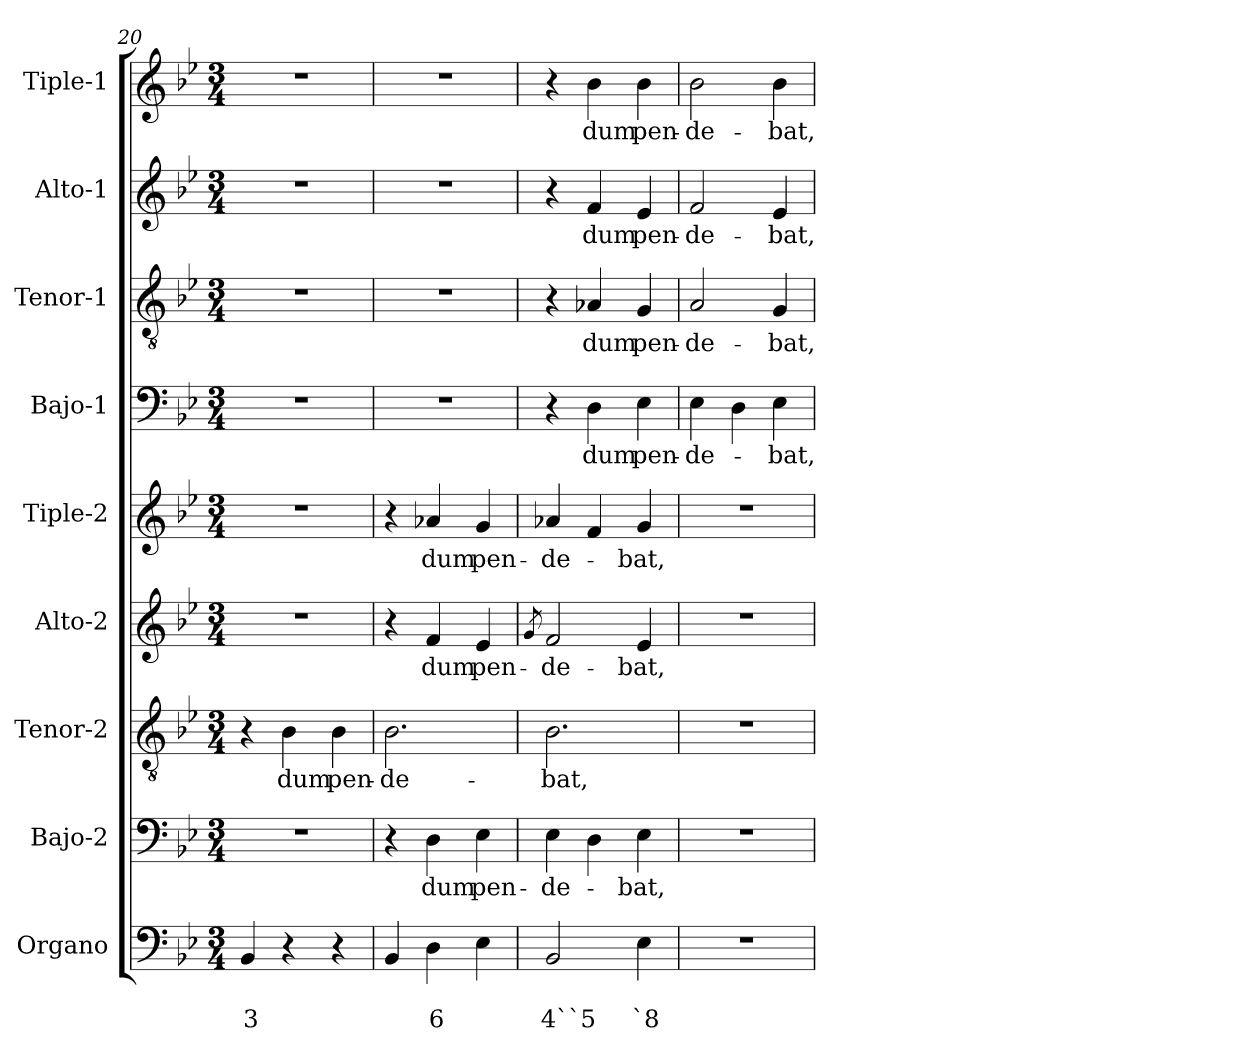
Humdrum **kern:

**kern	**text	**text	**kern	**text	**kern	**text	**kern	**text	**kern	**text	**kern	**text	**kern	**text	**kern	**text	**kern	**text
*part9	*part9	*part9	*part8	*part8	*part7	*part7	*part6	*part6	*part5	*part5	*part4	*part4	*part3	*part3	*part2	*part2	*part1	*part1
*staff9	*staff9	*staff9	*staff8	*staff8	*staff7	*staff7	*staff6	*staff6	*staff5	*staff5	*staff4	*staff4	*staff3	*staff3	*staff2	*staff2	*staff1	*staff1
*I"Organo	*	*	*I"Bajo-2	*	*I"Tenor-2	*	*I"Alto-2	*	*I"Tiple-2	*	*I"Bajo-1	*	*I"Tenor-1	*	*I"Alto-1	*	*I"Tiple-1	*
*	*	*	*I'B-2	*	*I'T-2	*	*I'A-2	*	*	*	*I'B1	*	*I'T1	*	*I'A1	*	*	*
*clefF4	*	*	*clefF4	*	*clefGv2	*	*clefG2	*	*clefG2	*	*clefF4	*	*clefGv2	*	*clefG2	*	*clefG2	*
*k[b-e-]	*	*	*k[b-e-]	*	*k[b-e-]	*	*k[b-e-]	*	*k[b-e-]	*	*k[b-e-]	*	*k[b-e-]	*	*k[b-e-]	*	*k[b-e-]	*
*B-:	*	*	*B-:	*	*B-:	*	*B-:	*	*B-:	*	*B-:	*	*B-:	*	*B-:	*	*B-:	*
*M3/4	*	*	*M3/4	*	*M3/4	*	*M3/4	*	*M3/4	*	*M3/4	*	*M3/4	*	*M3/4	*	*M3/4	*
=20	=20	=20	=20	=20	=20	=20	=20	=20	=20	=20	=20	=20	=20	=20	=20	=20	=20	=20
!	!	!LO:LY:b	!	!	!	!	!	!	!	!	!	!	!	!	!	!	!	!
4BB-/	.	3	2.r	.	4r	.	2.r	.	2.r	.	2.r	.	2.r	.	2.r	.	2.r	.
!	!	!	!	!	!	!LO:LY:b	!	!	!	!	!	!	!	!	!	!	!	!
4r	.	.	.	.	4B-\	dum	.	.	.	.	.	.	.	.	.	.	.	.
!	!	!	!	!	!	!LO:LY:b	!	!	!	!	!	!	!	!	!	!	!	!
4r	.	.	.	.	4B-\	pen-	.	.	.	.	.	.	.	.	.	.	.	.
=21	=21	=21	=21	=21	=21	=21	=21	=21	=21	=21	=21	=21	=21	=21	=21	=21	=21	=21
!	!	!	!	!	!	!LO:LY:b	!	!	!	!	!	!	!	!	!	!	!	!
4BB-/	.	.	4r	.	2.B-\	-de-	4r	.	4r	.	2.r	.	2.r	.	2.r	.	2.r	.
!	!	!LO:LY:b	!	!	!	!	!	!	!	!	!	!	!	!	!	!	!	!
!	!	!	!	!LO:LY:b	!	!	!	!	!	!	!	!	!	!	!	!	!	!
!	!	!	!	!	!	!	!	!LO:LY:b	!	!	!	!	!	!	!	!	!	!
!	!	!	!	!	!	!	!	!	!	!LO:LY:b	!	!	!	!	!	!	!	!
4D\	.	6	4D\	dum	.	.	4f/	dum	4a-X/	dum	.	.	.	.	.	.	.	.
!	!	!	!	!LO:LY:b	!	!	!	!	!	!	!	!	!	!	!	!	!	!
!	!	!	!	!	!	!	!	!LO:LY:b	!	!	!	!	!	!	!	!	!	!
!	!	!	!	!	!	!	!	!	!	!LO:LY:b	!	!	!	!	!	!	!	!
4E-\	.	.	4E-\	pen-	.	.	4e-/	pen-	4g/	pen-	.	.	.	.	.	.	.	.
=22	=22	=22	=22	=22	=22	=22	=22	=22	=22	=22	=22	=22	=22	=22	=22	=22	=22	=22
.	.	.	.	.	.	.	8qg/	.	.	.	.	.	.	.	.	.	.	.
!	!	!LO:LY:b	!	!	!	!	!	!	!	!	!	!	!	!	!	!	!	!
!	!	!	!	!LO:LY:b	!	!	!	!	!	!	!	!	!	!	!	!	!	!
!	!	!	!	!	!	!LO:LY:b	!	!	!	!	!	!	!	!	!	!	!	!
!	!	!	!	!	!	!	!	!LO:LY:b	!	!	!	!	!	!	!	!	!	!
!	!	!	!	!	!	!	!	!	!	!LO:LY:b	!	!	!	!	!	!	!	!
2BB-/	.	4``5	4E-\	-de-	2.B-\	-bat,	2f/	-de-	4a-X/	-de-	4r	.	4r	.	4r	.	4r	.
!	!	!	!	!	!	!	!	!	!	!	!	!LO:LY:b	!	!	!	!	!	!
!	!	!	!	!	!	!	!	!	!	!	!	!	!	!LO:LY:b	!	!	!	!
!	!	!	!	!	!	!	!	!	!	!	!	!	!	!	!	!LO:LY:b	!	!
!	!	!	!	!	!	!	!	!	!	!	!	!	!	!	!	!	!	!LO:LY:b
.	.	.	4D\	.	.	.	.	.	4f/	.	4D\	dum	4A-X/	dum	4f/	dum	4b-\	dum
!	!	!LO:LY:b	!	!	!	!	!	!	!	!	!	!	!	!	!	!	!	!
!	!	!	!	!LO:LY:b	!	!	!	!	!	!	!	!	!	!	!	!	!	!
!	!	!	!	!	!	!	!	!LO:LY:b	!	!	!	!	!	!	!	!	!	!
!	!	!	!	!	!	!	!	!	!	!LO:LY:b	!	!	!	!	!	!	!	!
!	!	!	!	!	!	!	!	!	!	!	!	!LO:LY:b	!	!	!	!	!	!
!	!	!	!	!	!	!	!	!	!	!	!	!	!	!LO:LY:b	!	!	!	!
!	!	!	!	!	!	!	!	!	!	!	!	!	!	!	!	!LO:LY:b	!	!
!	!	!	!	!	!	!	!	!	!	!	!	!	!	!	!	!	!	!LO:LY:b
4E-\	.	`8	4E-\	-bat,	.	.	4e-/	-bat,	4g/	-bat,	4E-\	pen-	4G/	pen-	4e-/	pen-	4b-\	pen-
=23	=23	=23	=23	=23	=23	=23	=23	=23	=23	=23	=23	=23	=23	=23	=23	=23	=23	=23
!	!	!	!	!	!	!	!	!	!	!	!	!LO:LY:b	!	!	!	!	!	!
!	!	!	!	!	!	!	!	!	!	!	!	!	!	!LO:LY:b	!	!	!	!
!	!	!	!	!	!	!	!	!	!	!	!	!	!	!	!	!LO:LY:b	!	!
!	!	!	!	!	!	!	!	!	!	!	!	!	!	!	!	!	!	!LO:LY:b
2.r	.	.	2.r	.	2.r	.	2.r	.	2.r	.	4E-\	-de-	2A/	-de-	2f/	-de-	2b-\	-de-
.	.	.	.	.	.	.	.	.	.	.	4D\	.	.	.	.	.	.	.
!	!	!	!	!	!	!	!	!	!	!	!	!LO:LY:b	!	!	!	!	!	!
!	!	!	!	!	!	!	!	!	!	!	!	!	!	!LO:LY:b	!	!	!	!
!	!	!	!	!	!	!	!	!	!	!	!	!	!	!	!	!LO:LY:b	!	!
!	!	!	!	!	!	!	!	!	!	!	!	!	!	!	!	!	!	!LO:LY:b
.	.	.	.	.	.	.	.	.	.	.	4E-\	-bat,	4G/	-bat,	4e-/	-bat,	4b-\	-bat,
=	=	=	=	=	=	=	=	=	=	=	=	=	=	=	=	=	=	=
*-	*-	*-	*-	*-	*-	*-	*-	*-	*-	*-	*-	*-	*-	*-	*-	*-	*-	*-
